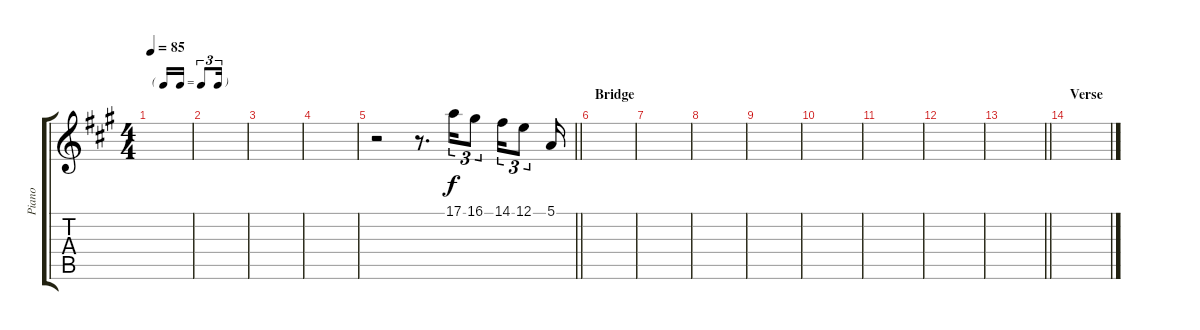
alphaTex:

\track ("Piano" "Piano") {instrument acousticgrandpiano}
\staff {score tabs}
\tuning (E4 B3 G3 D3 A2 E2) {hide}
\ts (4 4)
\tf triplet16th
\tempo 85
\clef g2
\ks a
|
|
|
|
\barLineRight lightlight
r.2 r.8{d} 17.1.16{tu (3 2)} 16.1.8{tu (3 2)} 14.1.16{tu (3 2)} 12.1.8{tu (3 2)} 5.1.16 |
\section ("" "Bridge")
|
|
|
|
|
|
|
\barLineRight lightlight
|
\section ("" "Verse")
